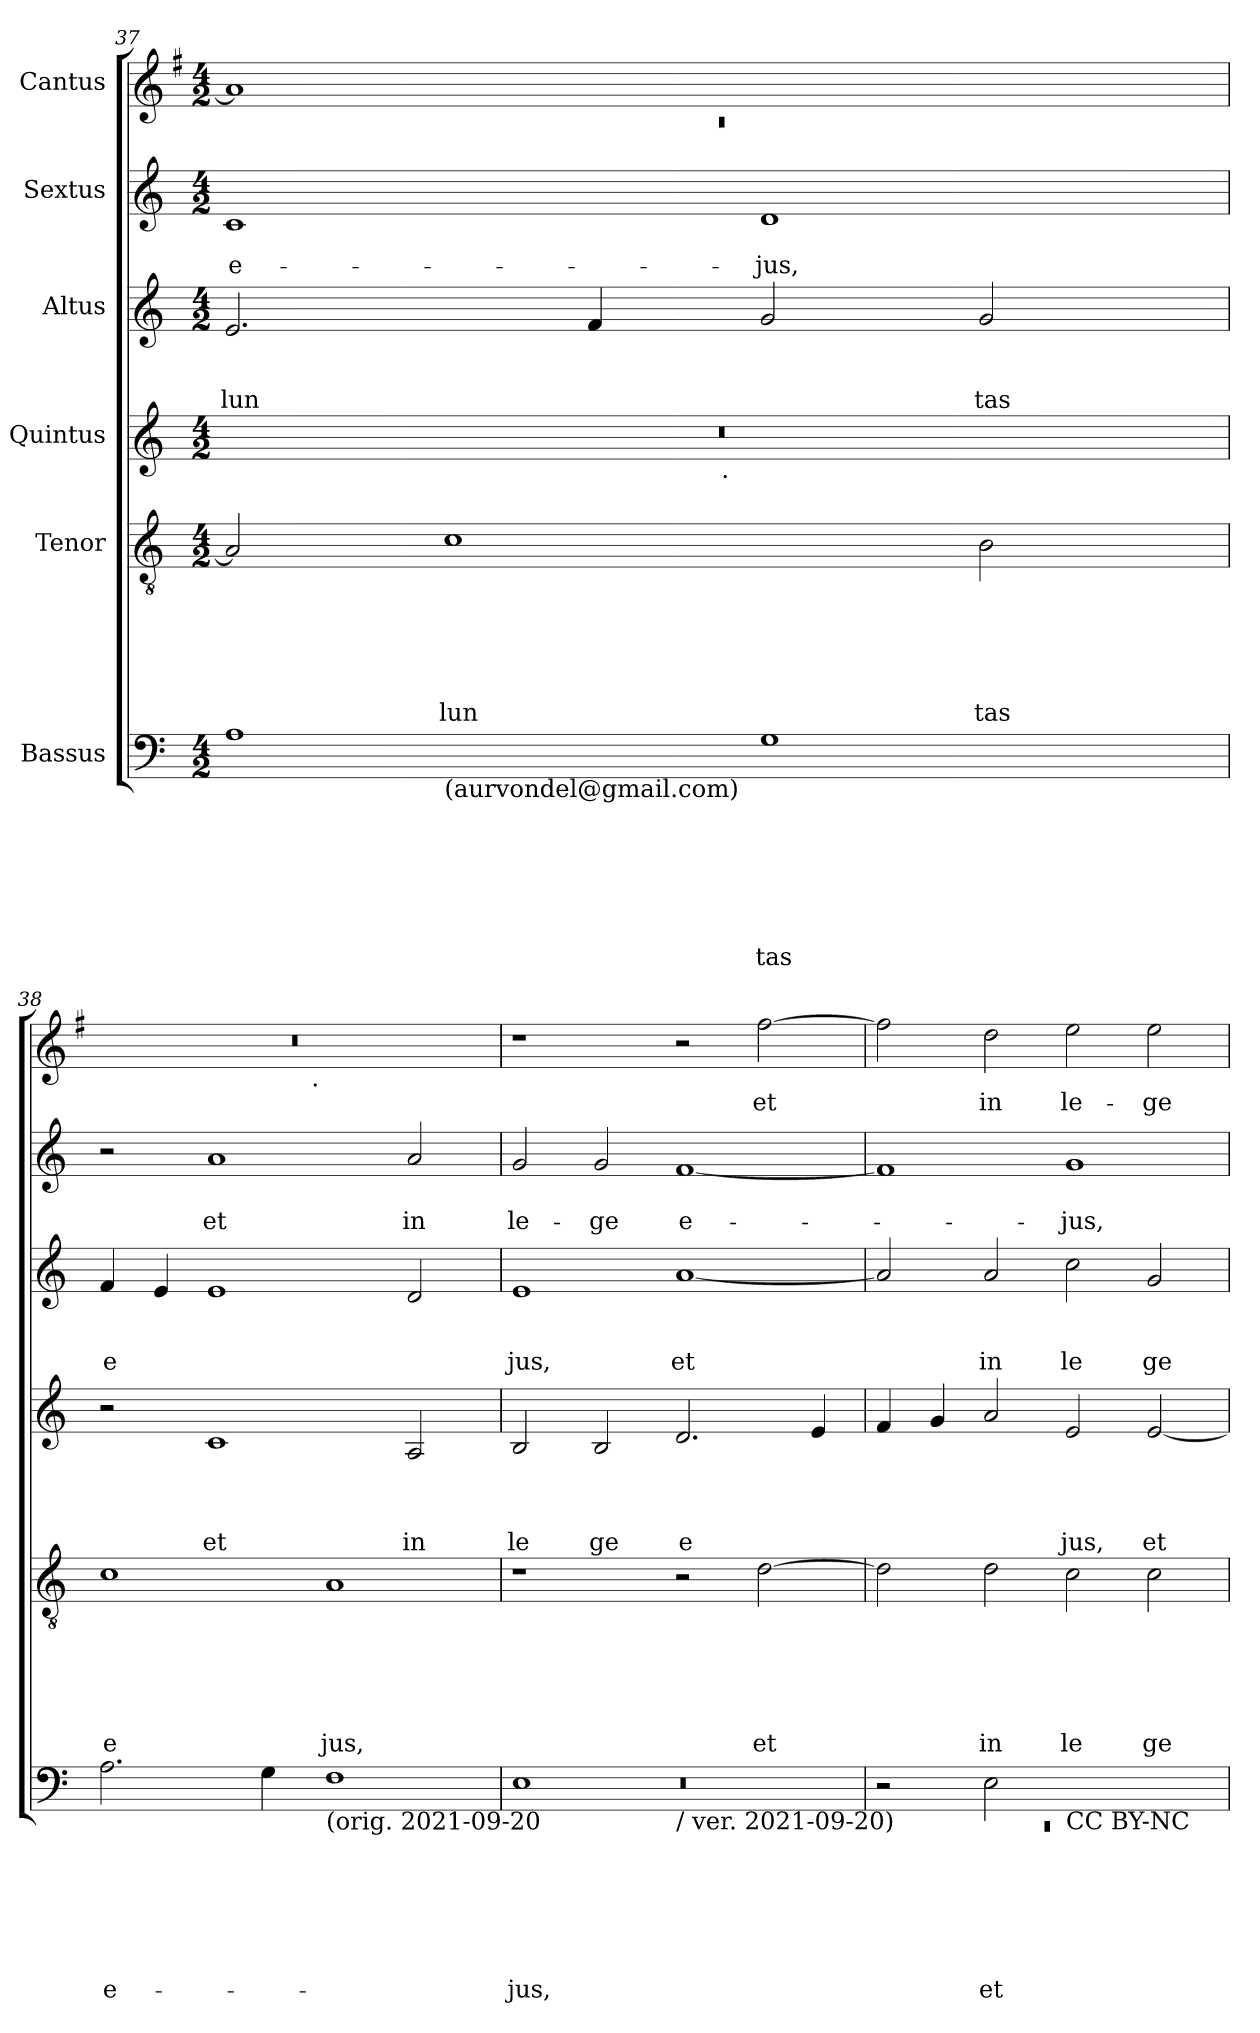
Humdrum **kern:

**kern	**text	**text	**text	**text	**text	**text	**text	**kern	**text	**text	**text	**text	**text	**text	**kern	**text	**text	**text	**text	**kern	**text	**text	**text	**kern	**text	**text	**kern	**text
*part6	*part6	*part6	*part6	*part6	*part6	*part6	*part6	*part5	*part5	*part5	*part5	*part5	*part5	*part5	*part4	*part4	*part4	*part4	*part4	*part3	*part3	*part3	*part3	*part2	*part2	*part2	*part1	*part1
*staff6	*staff6	*staff6	*staff6	*staff6	*staff6	*staff6	*staff6	*staff5	*staff5	*staff5	*staff5	*staff5	*staff5	*staff5	*staff4	*staff4	*staff4	*staff4	*staff4	*staff3	*staff3	*staff3	*staff3	*staff2	*staff2	*staff2	*staff1	*staff1
*I"Bassus	*	*	*	*	*	*	*	*I"Tenor	*	*	*	*	*	*	*I"Quintus	*	*	*	*	*I"Altus	*	*	*	*I"Sextus	*	*	*I"Cantus	*
*clefF4	*	*	*	*	*	*	*	*clefGv2	*	*	*	*	*	*	*clefG2	*	*	*	*	*clefG2	*	*	*	*clefG2	*	*	*clefG2	*
*	*	*	*	*	*	*	*	*	*	*	*	*	*	*	*	*	*	*	*	*	*	*	*	*	*	*	*ITrd-3c-5	*
*k[]	*	*	*	*	*	*	*	*k[]	*	*	*	*	*	*	*k[]	*	*	*	*	*k[]	*	*	*	*k[]	*	*	*k[]	*
*C:	*	*	*	*	*	*	*	*C:	*	*	*	*	*	*	*C:	*	*	*	*	*C:	*	*	*	*C:	*	*	*C:	*
*M4/2	*	*	*	*	*	*	*	*M4/2	*	*	*	*	*	*	*M4/2	*	*	*	*	*M4/2	*	*	*	*M4/2	*	*	*M4/2	*
=37	=37	=37	=37	=37	=37	=37	=37	=37	=37	=37	=37	=37	=37	=37	=37	=37	=37	=37	=37	=37	=37	=37	=37	=37	=37	=37	=37	=37
*	*	*	*	*	*	*	*	*	*	*	*	*	*	*	*	*	*	*	*	*	*	*	*	*	*	*	*^	*
!	!	!	!	!	!	!	!	!	!	!	!	!	!	!	!	!	!	!	!	!	!	!	!LO:LY:b	!	!	!LO:LY:b	!	!LO:N:vis=1	!
*^	*	*	*	*	*	*	*	*	*	*	*	*	*	*	*^	*	*	*	*	*	*	*	*	*	*	*	*	*	*
1A	2ryy	.	.	.	.	.	.	.	2A/]	.	.	.	.	.	.	0r	2ryy	.	.	.	.	2.e/	.	.	lun	1c	.	e-	1dd]	0rc	.
!	!LO:TX:b:t=(aurvondel@gmail.com)	!	!	!	!	!	!	!	!	!	!	!	!	!	!	!	!	!	!	!	!	!	!	!	!	!	!	!	!	!	!
!	!	!	!	!	!	!	!	!	!	!	!	!	!	!	!LO:LY:b	!	!	!	!	!	!	!	!	!	!	!	!	!	!	!	!
.	1.ryy	.	.	.	.	.	.	.	1c	.	.	.	.	.	lun	.	4...ryy	.	.	.	.	.	.	.	.	.	.	.	.	.	.
.	.	.	.	.	.	.	.	.	.	.	.	.	.	.	.	.	.	.	.	.	.	4f/	.	.	.	.	.	.	.	.	.
!	!	!	!	!	!	!	!	!	!	!	!	!	!	!	!	!	!LO:TX:b:t=.	!	!	!	!	!	!	!	!	!	!	!	!	!	!
.	.	.	.	.	.	.	.	.	.	.	.	.	.	.	.	.	1ryy	.	.	.	.	.	.	.	.	.	.	.	.	.	.
!	!	!	!	!	!	!	!	!LO:LY:b	!	!	!	!	!	!	!	!	!	!	!	!	!	!	!	!	!	!	!	!LO:LY:b	!	!	!
1G	.	.	.	.	.	.	.	-tas	.	.	.	.	.	.	.	.	.	.	.	.	.	2g/	.	.	.	1d	.	-jus,	1ryy	.	.
!	!	!	!	!	!	!	!	!	!	!	!	!	!	!	!LO:LY:b	!	!	!	!	!	!	!	!	!	!LO:LY:b	!	!	!	!	!	!
.	.	.	.	.	.	.	.	.	2B\	.	.	.	.	.	tas	.	.	.	.	.	.	2g/	.	.	tas	.	.	.	.	.	.
.	.	.	.	.	.	.	.	.	.	.	.	.	.	.	.	.	32ryy	.	.	.	.	.	.	.	.	.	.	.	.	.	.
=38	=38	=38	=38	=38	=38	=38	=38	=38	=38	=38	=38	=38	=38	=38	=38	=38	=38	=38	=38	=38	=38	=38	=38	=38	=38	=38	=38	=38	=38	=38	=38
!	!	!	!	!	!	!	!	!LO:LY:b	!	!	!	!	!	!	!LO:LY:b	!	!	!	!	!	!	!	!	!	!LO:LY:b	!	!	!	!	!	!
*v	*v	*	*	*	*	*	*	*	*	*	*	*	*	*	*	*v	*v	*	*	*	*	*	*	*	*	*	*	*	*	*	*
2.A\	.	.	.	.	.	.	e-	1c	.	.	.	.	.	e	2r	.	.	.	.	4f/	.	.	e	2r	.	.	0r	2ryy	.
.	.	.	.	.	.	.	.	.	.	.	.	.	.	.	.	.	.	.	.	4e/	.	.	.	.	.	.	.	.	.
!	!	!	!	!	!	!	!	!	!	!	!	!	!	!	!	!	!	!	!LO:LY:b	!	!	!	!	!	!	!LO:LY:b	!	!	!
.	.	.	.	.	.	.	.	.	.	.	.	.	.	.	1c	.	.	.	et	1e	.	.	.	1a	.	et	.	4...ryy	.
4G\	.	.	.	.	.	.	.	.	.	.	.	.	.	.	.	.	.	.	.	.	.	.	.	.	.	.	.	.	.
!	!	!	!	!	!	!	!	!	!	!	!	!	!	!	!	!	!	!	!	!	!	!	!	!	!	!	!	!LO:TX:b:t=.	!
.	.	.	.	.	.	.	.	.	.	.	.	.	.	.	.	.	.	.	.	.	.	.	.	.	.	.	.	1ryy	.
!LO:TX:b:t=(orig. 2021-09-20	!	!	!	!	!	!	!	!	!	!	!	!	!	!	!	!	!	!	!	!	!	!	!	!	!	!	!	!	!
!	!	!	!	!	!	!	!	!	!	!	!	!	!	!LO:LY:b	!	!	!	!	!	!	!	!	!	!	!	!	!	!	!
1F	.	.	.	.	.	.	.	1A	.	.	.	.	.	jus,	.	.	.	.	.	.	.	.	.	.	.	.	.	.	.
!	!	!	!	!	!	!	!	!	!	!	!	!	!	!	!	!	!	!	!LO:LY:b	!	!	!	!	!	!	!LO:LY:b	!	!	!
.	.	.	.	.	.	.	.	.	.	.	.	.	.	.	2A/	.	.	.	in	2d/	.	.	.	2a/	.	in	.	.	.
.	.	.	.	.	.	.	.	.	.	.	.	.	.	.	.	.	.	.	.	.	.	.	.	.	.	.	.	32ryy	.
=39	=39	=39	=39	=39	=39	=39	=39	=39	=39	=39	=39	=39	=39	=39	=39	=39	=39	=39	=39	=39	=39	=39	=39	=39	=39	=39	=39	=39	=39
*^	*	*	*	*	*	*	*	*	*	*	*	*	*	*	*	*	*	*	*	*	*	*	*	*	*	*	*	*	*
*	*^	*	*	*	*	*	*	*	*	*	*	*	*	*	*	*	*	*	*	*	*	*	*	*	*	*	*	*	*	*
!	!	!LO:N:vis=1	!	!	!	!	!	!	!LO:LY:b	!	!	!	!	!	!	!	!	!	!	!	!LO:LY:b	!	!	!	!LO:LY:b	!	!	!LO:LY:b	!	!	!
*	*	*	*	*	*	*	*	*	*	*	*	*	*	*	*	*	*	*	*	*	*	*	*	*	*	*	*	*	*v	*v	*
0ryy	1E	0r	.	.	.	.	.	.	-jus,	1r	.	.	.	.	.	.	2B/	.	.	.	le	1e	.	.	jus,	2g/	.	le-	1r	.
!	!	!	!	!	!	!	!	!	!	!	!	!	!	!	!	!	!	!	!	!	!LO:LY:b	!	!	!	!	!	!	!LO:LY:b	!	!
.	.	.	.	.	.	.	.	.	.	.	.	.	.	.	.	.	2B/	.	.	.	ge	.	.	.	.	2g/	.	-ge	.	.
!	!LO:TX:b:t=/ ver. 2021-09-20)	!	!	!	!	!	!	!	!	!	!	!	!	!	!	!	!	!	!	!	!	!	!	!	!	!	!	!	!	!
!	!	!	!	!	!	!	!	!	!	!	!	!	!	!	!	!	!	!	!	!	!LO:LY:b	!	!	!	!LO:LY:b	!	!	!LO:LY:b:rj	!	!
.	1ryy	.	.	.	.	.	.	.	.	2r	.	.	.	.	.	.	2.d/	.	.	.	e	[<1a	.	.	et	[<1f	.	e-	2r	.
!	!	!	!	!	!	!	!	!	!	!	!	!	!	!	!	!LO:LY:b	!	!	!	!	!	!	!	!	!	!	!	!	!	!LO:LY:b
.	.	.	.	.	.	.	.	.	.	[>2d\	.	.	.	.	.	et	.	.	.	.	.	.	.	.	.	.	.	.	[>2bb\	et
.	.	.	.	.	.	.	.	.	.	.	.	.	.	.	.	.	4e/	.	.	.	.	.	.	.	.	.	.	.	.	.
=40	=40	=40	=40	=40	=40	=40	=40	=40	=40	=40	=40	=40	=40	=40	=40	=40	=40	=40	=40	=40	=40	=40	=40	=40	=40	=40	=40	=40	=40	=40
!	!LO:N:vis=1	!	!	!	!	!	!	!	!	!	!	!	!	!	!	!	!	!	!	!	!	!	!	!	!	!	!	!	!	!
0ryy	0rEE	2r	.	.	.	.	.	.	.	2d\]	.	.	.	.	.	.	4f/	.	.	.	.	2a/]	.	.	.	1f]	.	.	2bb\]	.
.	.	.	.	.	.	.	.	.	.	.	.	.	.	.	.	.	4g/	.	.	.	.	.	.	.	.	.	.	.	.	.
!	!	!	!	!	!	!	!	!	!LO:LY:b	!	!	!	!	!	!	!LO:LY:b	!	!	!	!	!	!	!	!	!LO:LY:b	!	!	!	!	!LO:LY:b
.	.	2E\	.	.	.	.	.	.	et	2d\	.	.	.	.	.	in	2a/	.	.	.	.	2a/	.	.	in	.	.	.	2gg\	in
!	!	!LO:TX:b:t=CC BY-NC	!	!	!	!	!	!	!	!	!	!	!	!	!	!	!	!	!	!	!	!	!	!	!	!	!	!	!	!
!	!	!	!	!	!	!	!	!	!	!	!	!	!	!	!	!LO:LY:b	!	!	!	!	!LO:LY:b	!	!	!	!LO:LY:b	!	!	!LO:LY:b	!	!LO:LY:b
.	.	1ryy	.	.	.	.	.	.	.	2c\	.	.	.	.	.	le	2e/	.	.	.	jus,	2cc\	.	.	le	1g	.	-jus,	2aa\	le-
!	!	!	!	!	!	!	!	!	!	!	!	!	!	!	!	!LO:LY:b	!	!	!	!	!LO:LY:b	!	!	!	!LO:LY:b	!	!	!	!	!LO:LY:b
.	.	.	.	.	.	.	.	.	.	2c\	.	.	.	.	.	ge	[<2e/	.	.	.	et	2g/	.	.	ge	.	.	.	2aa\	-ge
*v	*v	*v	*	*	*	*	*	*	*	*	*	*	*	*	*	*	*	*	*	*	*	*	*	*	*	*	*	*	*	*
=	=	=	=	=	=	=	=	=	=	=	=	=	=	=	=	=	=	=	=	=	=	=	=	=	=	=	=	=
*-	*-	*-	*-	*-	*-	*-	*-	*-	*-	*-	*-	*-	*-	*-	*-	*-	*-	*-	*-	*-	*-	*-	*-	*-	*-	*-	*-	*-
